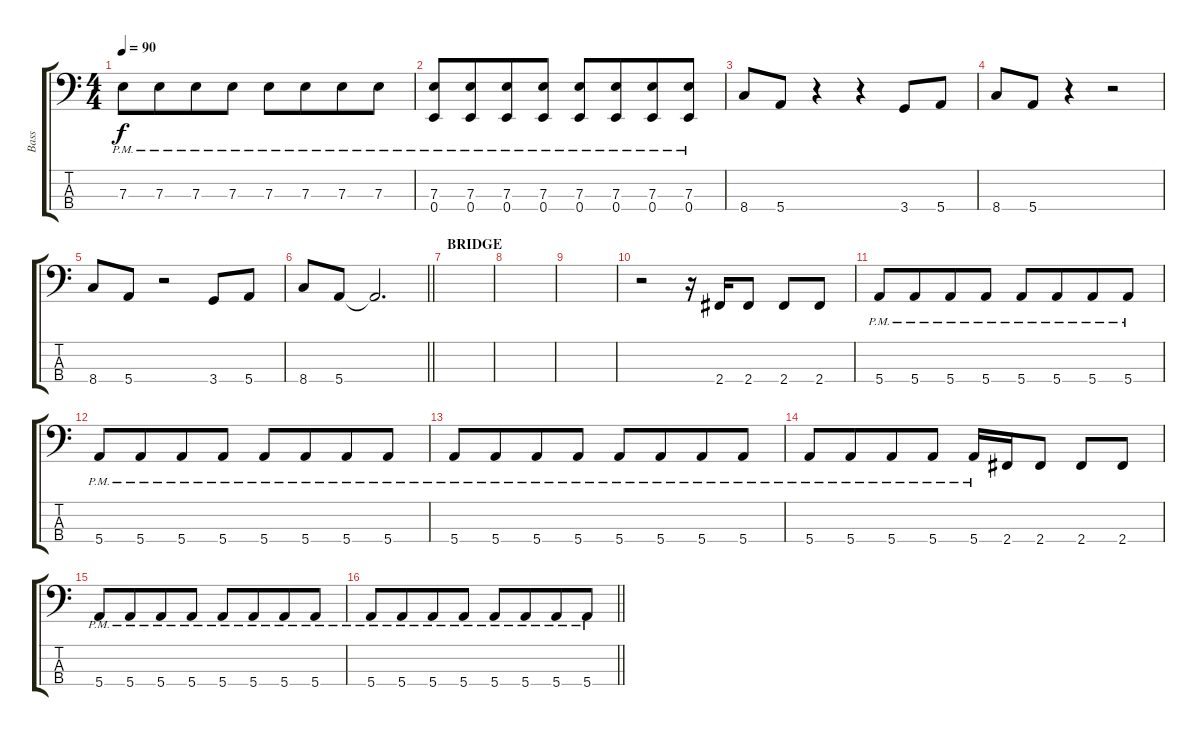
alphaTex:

\track ("Bass" "Bass") {instrument electricbasspick}
\staff {score tabs}
\tuning (G2 D2 A1 E1) {hide}
\ts (4 4)
\tempo 90
\clef f4
\ks c
7.3{pm}.8{dy f} 7.3{pm}.8{beam merge} 7.3{pm}.8 7.3{pm}.8 7.3{pm}.8 7.3{pm}.8{beam merge} 7.3{pm}.8 7.3{pm}.8 |
(7.3{pm} 0.4{pm}).8 (7.3{pm} 0.4{pm}).8{beam merge} (7.3{pm} 0.4{pm}).8 (7.3{pm} 0.4{pm}).8 (7.3{pm} 0.4{pm}).8 (7.3{pm} 0.4{pm}).8{beam merge} (7.3{pm} 0.4{pm}).8 (7.3{pm} 0.4{pm}).8 |
8.4.8 5.4.8 r.4 r.4 3.4.8 5.4.8 |
8.4.8 5.4.8 r.4 r.2 |
8.4.8 5.4.8 r.2 3.4.8 5.4.8 |
\barLineRight lightlight
8.4.8 5.4.8 5.4{t}.2{d} |
\section ("" "BRIDGE")
|
|
|
r.2 r.16 2.4.16 2.4.8 2.4.8 2.4.8 |
5.4{pm}.8 5.4{pm}.8{beam merge} 5.4{pm}.8 5.4{pm}.8 5.4{pm}.8 5.4{pm}.8{beam merge} 5.4{pm}.8 5.4{pm}.8 |
5.4{pm}.8 5.4{pm}.8{beam merge} 5.4{pm}.8 5.4{pm}.8 5.4{pm}.8 5.4{pm}.8{beam merge} 5.4{pm}.8 5.4{pm}.8 |
5.4{pm}.8 5.4{pm}.8{beam merge} 5.4{pm}.8 5.4{pm}.8 5.4{pm}.8 5.4{pm}.8{beam merge} 5.4{pm}.8 5.4{pm}.8 |
5.4{pm}.8 5.4{pm}.8{beam merge} 5.4{pm}.8 5.4{pm}.8 5.4{pm}.16 2.4.16 2.4.8 2.4.8 2.4.8 |
5.4{pm}.8 5.4{pm}.8{beam merge} 5.4{pm}.8 5.4{pm}.8 5.4{pm}.8 5.4{pm}.8{beam merge} 5.4{pm}.8 5.4{pm}.8 |
\barLineRight lightlight
5.4{pm}.8 5.4{pm}.8{beam merge} 5.4{pm}.8 5.4{pm}.8 5.4{pm}.8 5.4{pm}.8{beam merge} 5.4{pm}.8 5.4{pm}.8
